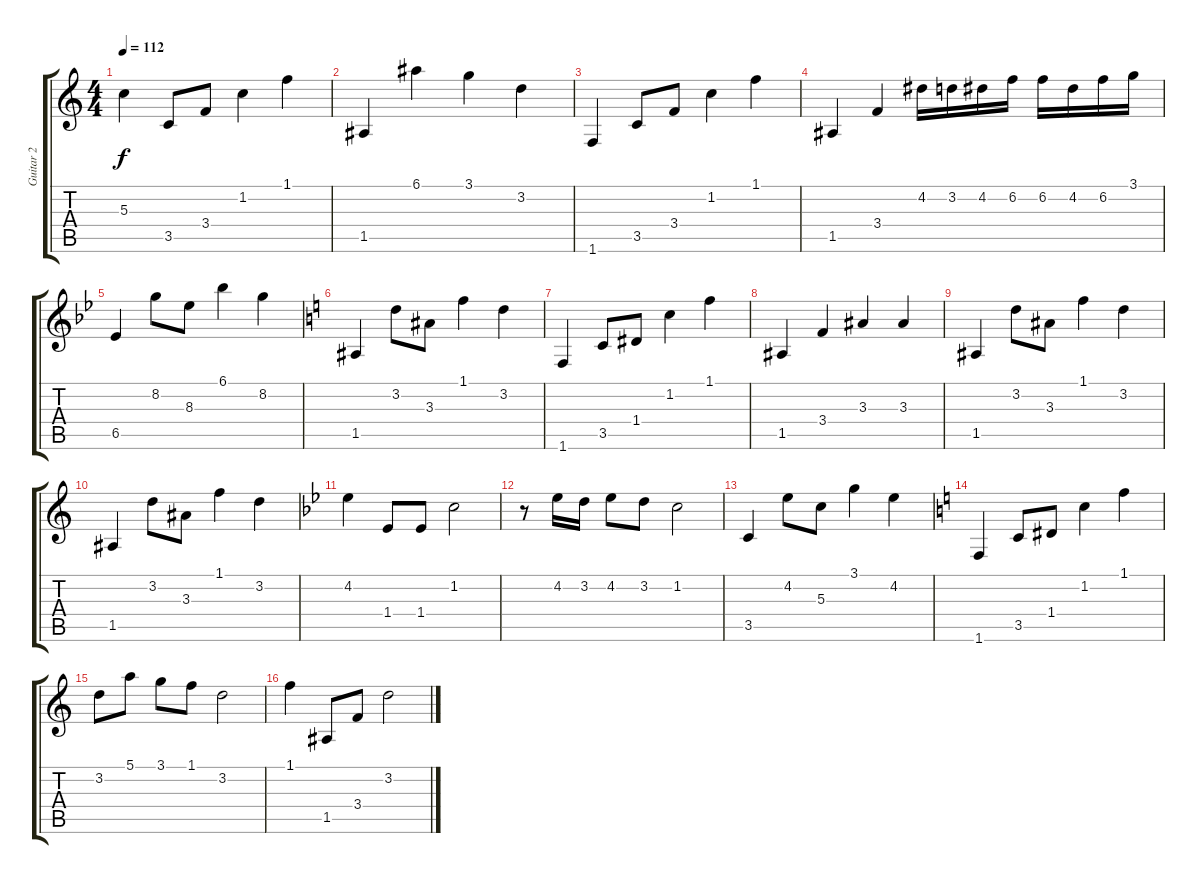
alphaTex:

\track ("Guitar 2" "Guitar 2") {instrument electricguitarmuted}
\staff {score tabs}
\tuning (E4 B3 G3 D3 A2 E2) {hide}
\ts (4 4)
\tempo 112
\clef g2
\ks c
5.3.4{dy f} 3.5.8 3.4.8 1.2.4 1.1.4 |
1.5.4 6.1.4 3.1.4 3.2.4 |
1.6.4 3.5.8 3.4.8 1.2.4 1.1.4 |
1.5.4 3.4.4 4.2.16 3.2.16 4.2.16 6.2.16 6.2.16 4.2.16 6.2.16 3.1.16 |
\ks bb
6.5.4 8.2.8 8.3.8 6.1.4 8.2.4 |
\ks c
1.5.4 3.2.8 3.3.8 1.1.4 3.2.4 |
1.6.4 3.5.8 1.4.8 1.2.4 1.1.4 |
1.5.4 3.4.4 3.3.4 3.3.4 |
1.5.4 3.2.8 3.3.8 1.1.4 3.2.4 |
1.5.4 3.2.8 3.3.8 1.1.4 3.2.4 |
\ks bb
4.2.4 1.4.8 1.4.8 1.2.2 |
r.8 4.2.16 3.2.16 4.2.8 3.2.8 1.2.2 |
3.5.4 4.2.8 5.3.8 3.1.4 4.2.4 |
\ks c
1.6.4 3.5.8 1.4.8 1.2.4 1.1.4 |
3.2.8 5.1.8 3.1.8 1.1.8 3.2.2 |
1.1.4 1.5.8 3.4.8 3.2.2
